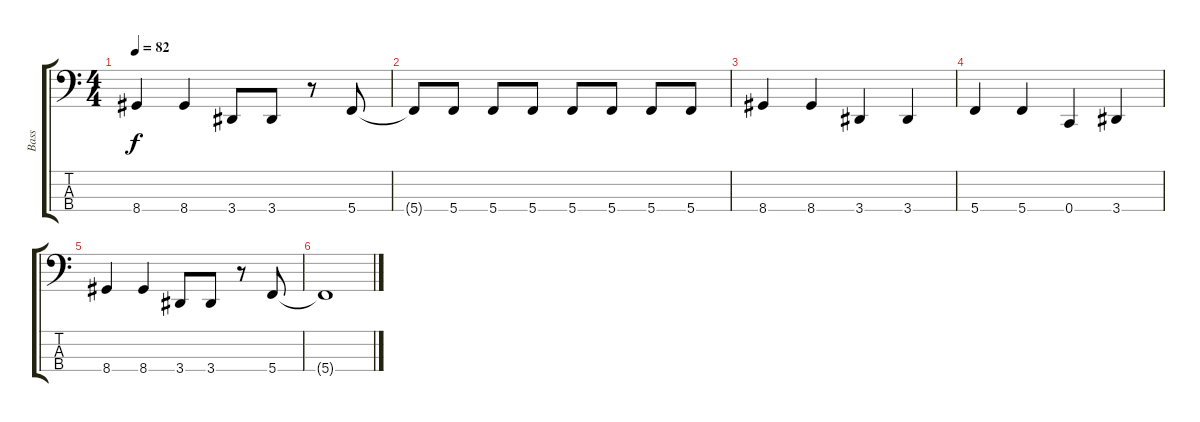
\track ("Bass" "Bass") {instrument electricbassfinger}
\staff {score tabs}
\tuning (F2 C2 G1 C1) {hide}
\ts (4 4)
\tempo 82
\clef f4
\ks c
8.4.4{dy f} 8.4.4 3.4.8 3.4.8 r.8 5.4.8 |
5.4{t}.8 5.4.8 5.4.8 5.4.8 5.4.8 5.4.8 5.4.8 5.4.8 |
8.4.4 8.4.4 3.4.4 3.4.4 |
5.4.4 5.4.4 0.4.4 3.4.4 |
8.4.4 8.4.4 3.4.8 3.4.8 r.8 5.4.8 |
5.4{t}.1
